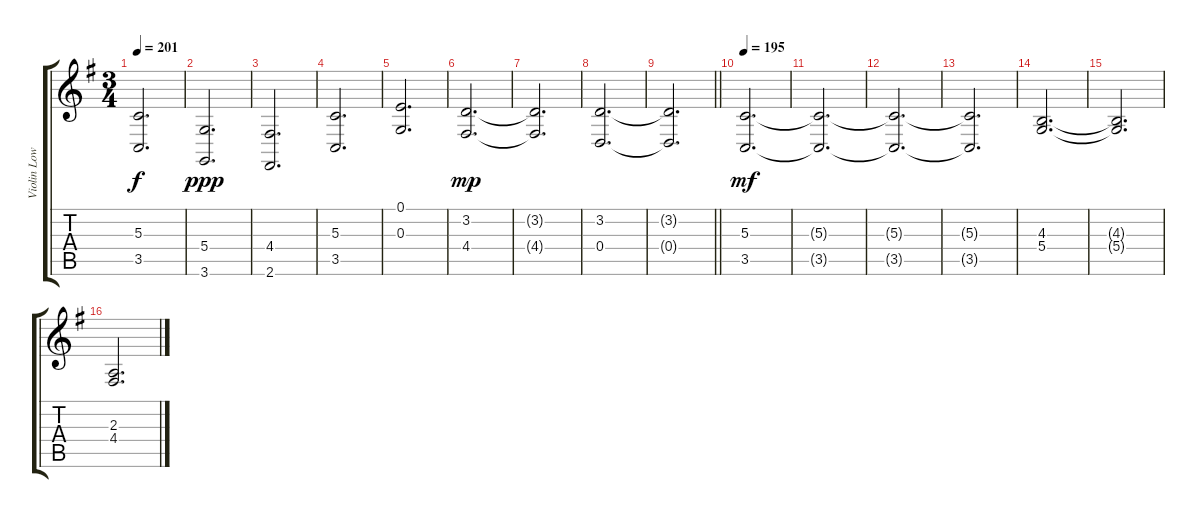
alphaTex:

\track ("Violin Low" "Violin Low") {instrument violin}
\staff {score tabs}
\tuning (E4 B3 G3 D3 A2 E2) {hide}
\ts (3 4)
\tempo 201
\clef g2
\ks g
(5.3 3.5).2{d dy f} |
(5.4 3.6).2{d dy ppp} |
(4.4 2.6).2{d} |
(5.3 3.5).2{d} |
(0.1 0.3).2{d} |
(3.2 4.4).2{d dy mp} |
(3.2{t} 4.4{t}).2{d} |
(3.2 0.4).2{d} |
\barLineRight lightlight
(3.2{t} 0.4{t}).2{d} |
\tempo 195
(5.3 3.5).2{d dy mf} |
(5.3{t} 3.5{t}).2{d} |
(5.3{t} 3.5{t}).2{d} |
(5.3{t} 3.5{t}).2{d} |
(4.3 5.4).2{d} |
(4.3{t} 5.4{t}).2{d} |
(2.3 4.4).2{d}
